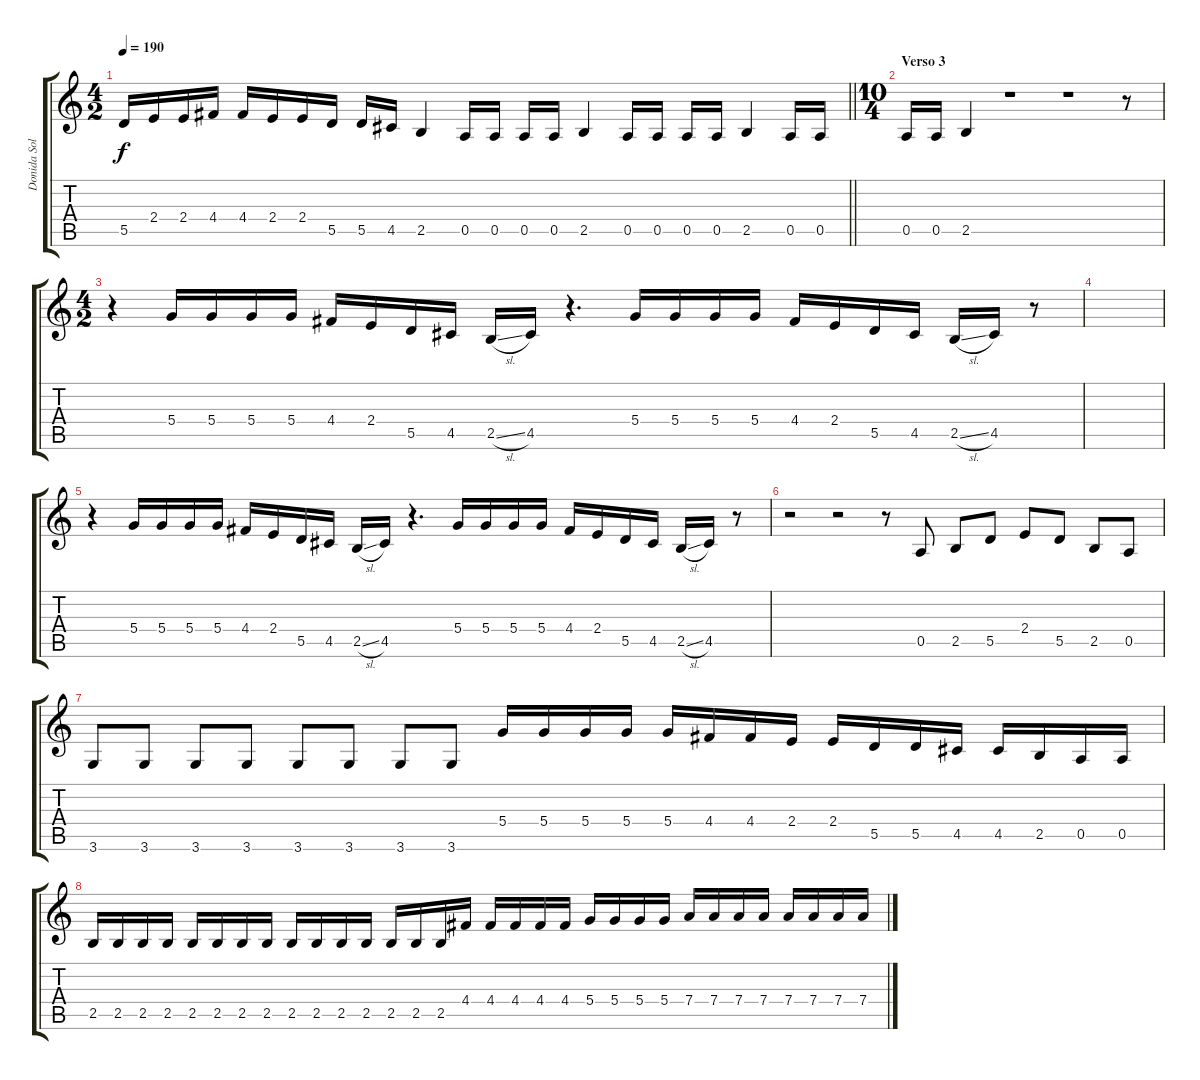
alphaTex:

\track ("Donida Solos" "Donida Sol") {instrument distortionguitar}
\staff {score tabs}
\tuning (E4 B3 G3 D3 A2 E2) {hide}
\ts (4 2)
\tempo 190
\clef g2
\barLineRight lightlight
\ks c
5.5.16{dy f} 2.4.16 2.4.16 4.4.16 4.4.16 2.4.16 2.4.16 5.5.16 5.5.16 4.5.16 2.5.4 0.5.16 0.5.16 0.5.16 0.5.16 2.5.4 0.5.16 0.5.16 0.5.16 0.5.16 2.5.4 0.5.16 0.5.16 |
\ts (10 4)
\section ("" "Verso 3")
0.5.16 0.5.16 2.5.4 r.1 r.1 r.8 |
\ts (4 2)
r.4 5.4.16 5.4.16 5.4.16 5.4.16 4.4.16 2.4.16 5.5.16 4.5.16 2.5{sl}.16 4.5.16 r.4{d} 5.4.16 5.4.16 5.4.16 5.4.16 4.4.16 2.4.16 5.5.16 4.5.16 2.5{sl}.16 4.5.16 r.8 |
|
r.4 5.4.16 5.4.16 5.4.16 5.4.16 4.4.16 2.4.16 5.5.16 4.5.16 2.5{sl}.16 4.5.16 r.4{d} 5.4.16 5.4.16 5.4.16 5.4.16 4.4.16 2.4.16 5.5.16 4.5.16 2.5{sl}.16 4.5.16 r.8 |
r.2 r.2 r.8 0.5.8 2.5.8 5.5.8 2.4.8 5.5.8 2.5.8 0.5.8 |
3.6.8 3.6.8 3.6.8 3.6.8 3.6.8 3.6.8 3.6.8 3.6.8 5.4.16 5.4.16 5.4.16 5.4.16 5.4.16 4.4.16 4.4.16 2.4.16 2.4.16 5.5.16 5.5.16 4.5.16 4.5.16 2.5.16 0.5.16 0.5.16 |
2.5.16 2.5.16 2.5.16 2.5.16 2.5.16 2.5.16 2.5.16 2.5.16 2.5.16 2.5.16 2.5.16 2.5.16 2.5.16 2.5.16 2.5.16 4.4.16 4.4.16 4.4.16 4.4.16 4.4.16 5.4.16 5.4.16 5.4.16 5.4.16 7.4.16 7.4.16 7.4.16 7.4.16 7.4.16 7.4.16 7.4.16 7.4.16
